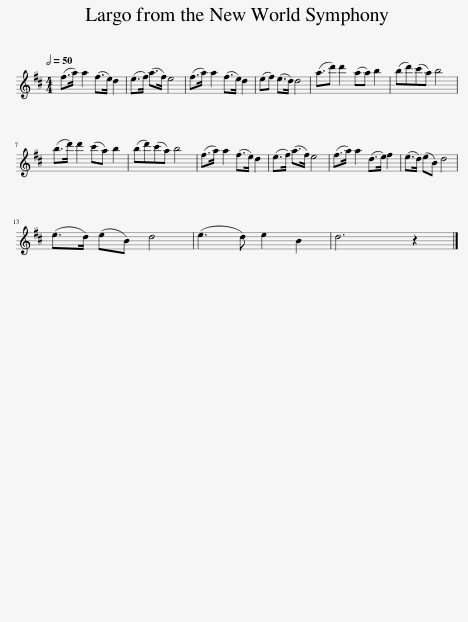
X:1
L:1/8
Q:1/2=50
M:4/4
I:linebreak $
K:D
V:1 treble
V:1
 (f>a) a2 (f>e) d2 | (e>f) (a>f) e4 | (f>a) a2 (f>e) d2 | (ef) (e>d) d4 | (a3/2d') d'2 (aa) b2 | %5
 (bd')(c'a) b4 |$ (b>d') d'2 (c'a) b2 | (bd')(c'a) b4 | (f>a) a2 (f>e) d2 | (e>f) (a>f) e4 | %10
 (f>a) a2 (d>e) f2 | (e>d) (eB) d4 |$ (e>d) (eB) d4 | (e3 d) e2 B2 | d6 z2 |] %15
